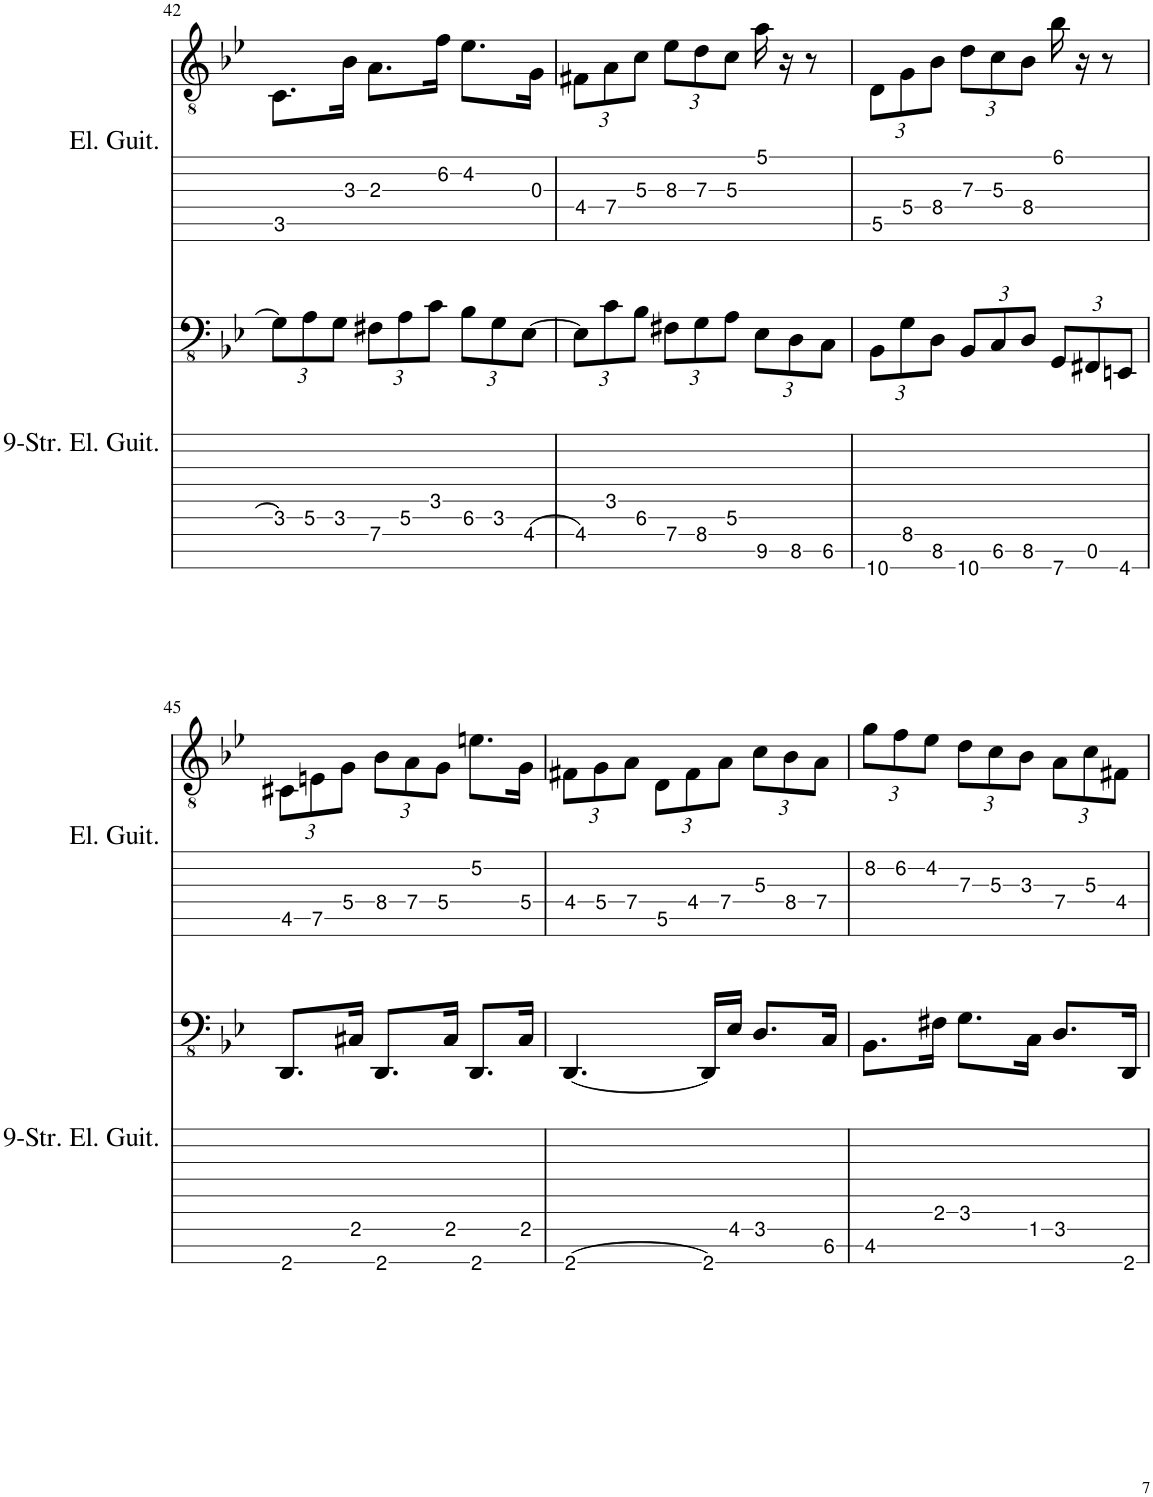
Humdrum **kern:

**kern	**kern	**kern	**kern
*part2	*part2	*part1	*part1
*staff4	*staff3	*staff2	*staff1
*I"9-String Electric Guitar	*	*I"Electric Guitar	*
*I'9-Str. El. Guit.	*	*I'El. Guit.	*
!!LO:PB:g=z
*	*clefFv4	*	*clefGv2
*k[b-e-]	*k[b-e-]	*k[b-e-]	*k[b-e-]
*M3/4	*M3/4	*M3/4	*M3/4
*Xbrackettup	*Xbrackettup	*	*
=42	=42	=42	=42
12GGL]	12GG\L]	8.CL	8.C\L
12AA	12AA\	.	.
12GGJ	12GG\J	.	.
.	.	16B-Jk	16B-\Jk
12FF#L	12FF#X\L	8.AL	8.A\L
12AA	12AA\	.	.
12CJ	12C\J	.	.
.	.	16fJk	16f\Jk
12BB-L	12BB-\L	8.e-L	8.e-\L
12GG	12GG\	.	.
[12EE-J	[12EE-\J	.	.
.	.	16GJk	16G\Jk
=43	=43	=43	=43
*	*	*Xbrackettup	*Xbrackettup
12EE-L]	12EE-\L]	12F#L	12F#X\L
12C	12C\	12A	12A\
12BB-J	12BB-\J	12cJ	12c\J
12FF#L	12FF#X\L	12e-L	12e-\L
12GG	12GG\	12d	12d\
12AAJ	12AA\J	12cJ	12c\J
12EE-L	12EE-\L	16a	16a\
.	.	16r	16r
12DD	12DD\	.	.
.	.	8r	8r
12CCJ	12CC\J	.	.
=44	=44	=44	=44
12BBB-L	12BBB-\L	12DL	12D\L
12GG	12GG\	12G	12G\
12DDJ	12DD\J	12B-J	12B-\J
12BBB-L	12BBB-/L	12dL	12d\L
12CC	12CC/	12c	12c\
12DDJ	12DD/J	12B-J	12B-\J
12GGGL	12GGG/L	16b-	16b-\
.	.	16r	16r
12FFF#	12FFF#X/	.	.
.	.	8r	8r
12EEEJ	12EEEn/J	.	.
!!LO:LB:g=z
=45	=45	=45	=45
8.DDDL	8.DDD/L	12C#L	12C#X\L
.	.	12E	12En\
.	.	12GJ	12G\J
16CC#Jk	16CC#X/Jk	.	.
8.DDDL	8.DDD/L	12B-L	12B-\L
.	.	12A	12A\
.	.	12GJ	12G\J
16CC#Jk	16CC#/Jk	.	.
8.DDDL	8.DDD/L	8.eL	8.en\L
16CC#Jk	16CC#/Jk	16GJk	16G\Jk
=46	=46	=46	=46
[4.DDD	[4.DDD/	12F#L	12F#X\L
.	.	12G	12G\
.	.	12AJ	12A\J
.	.	12DL	12D\L
.	.	12F#	12F#\
16DDDLL]	16DDD/LL]	.	.
.	.	12AJ	12A\J
16EE-JJ	16EE-/JJ	.	.
8.DDL	8.DD/L	12cL	12c\L
.	.	12B-	12B-\
.	.	12AJ	12A\J
16CCJk	16CC/Jk	.	.
=47	=47	=47	=47
8.BBB-L	8.BBB-\L	12gL	12g\L
.	.	12f	12f\
.	.	12e-J	12e-\J
16FF#Jk	16FF#X\Jk	.	.
8.GGL	8.GG\L	12dL	12d\L
.	.	12c	12c\
.	.	12B-J	12B-\J
16CCJk	16CC\Jk	.	.
8.DDL	8.DD/L	12AL	12A\L
.	.	12c	12c\
.	.	12F#J	12F#X\J
16DDDJk	16DDD/Jk	.	.
=	=	=	=
*-	*-	*-	*-
